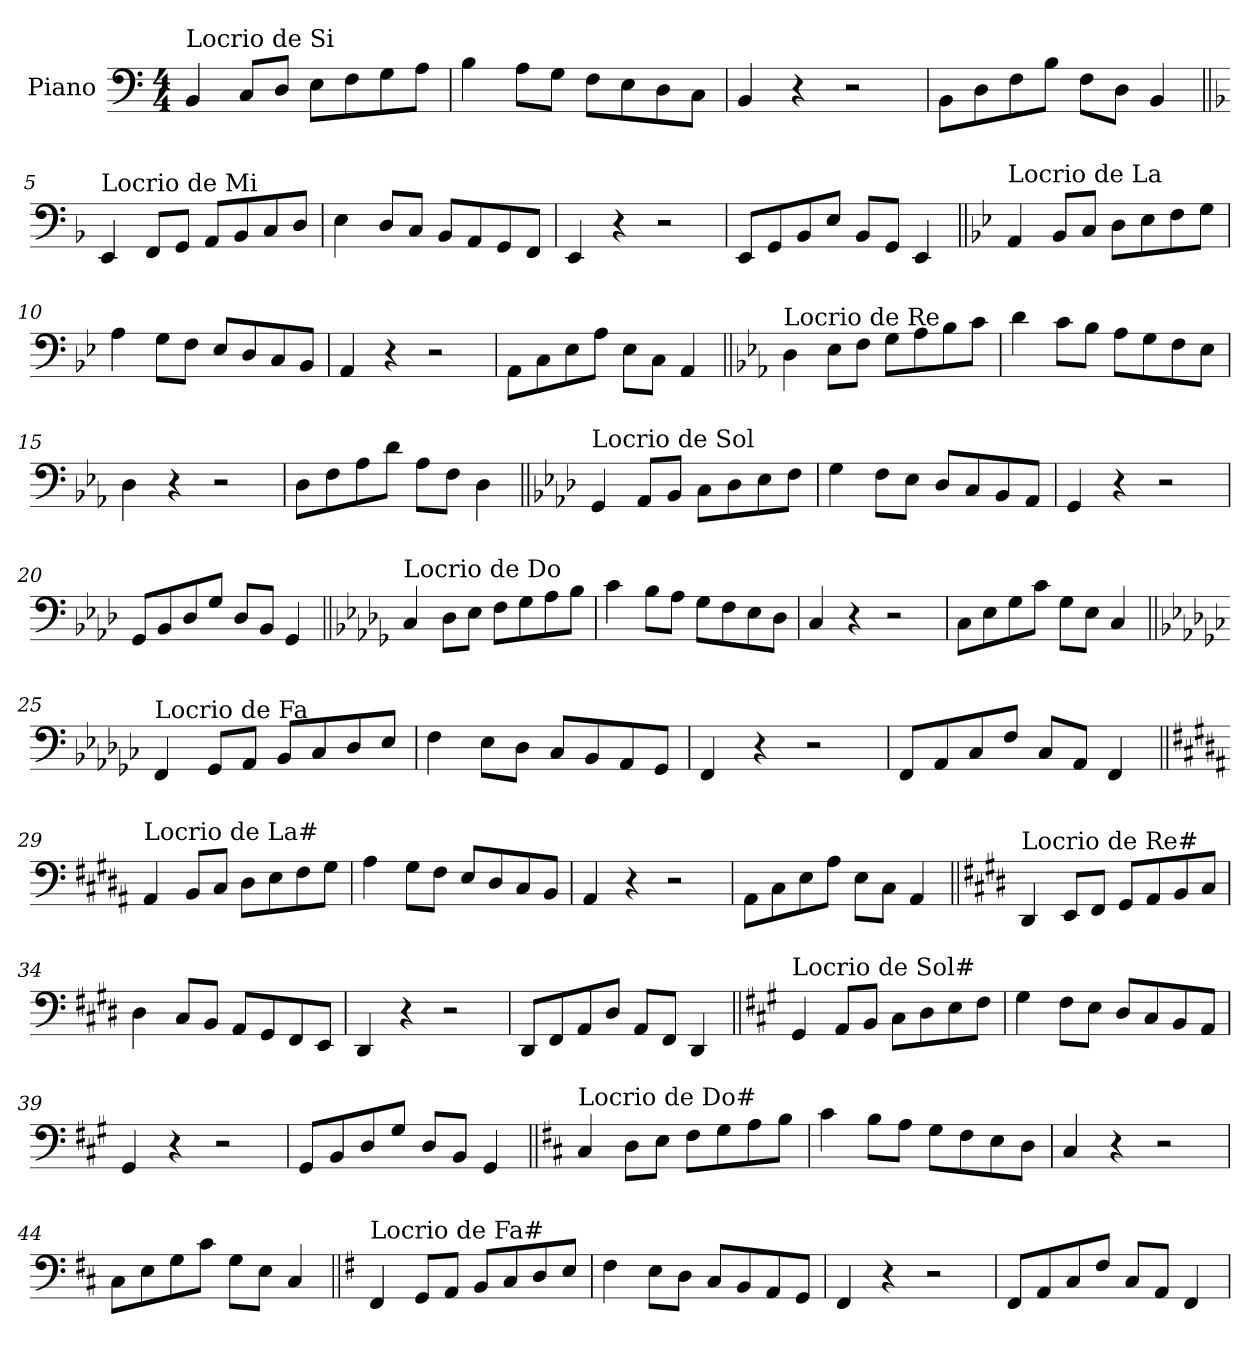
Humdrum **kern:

**kern
*part1
*staff1
*I"Piano
*I'Pno.
*clefF4
*k[]
*M4/4
=1
!LO:TX:a:t=Locrio de Si
4BB/
8C/L
8D/J
8E\L
8F\
8G\
8A\J
=2
4B\
8A\L
8G\J
8F\L
8E\
8D\
8C\J
=3
4BB/
4r
2r
=4
8BB\L
8D\
8F\
8B\J
8F\L
8D\J
4BB/
!!LO:LB:g=z
=5||
*k[b-]
!LO:TX:a:t=Locrio de Mi
4EE/
8FF/L
8GG/J
8AA/L
8BB-/
8C/
8D/J
=6
4E\
8D/L
8C/J
8BB-/L
8AA/
8GG/
8FF/J
=7
4EE/
4r
2r
=8
8EE/L
8GG/
8BB-/
8E/J
8BB-/L
8GG/J
4EE/
!!LO:LB:g=z
=9||
*k[b-e-]
!LO:TX:a:t=Locrio de La
4AA/
8BB-/L
8C/J
8D\L
8E-\
8F\
8G\J
=10
4A\
8G\L
8F\J
8E-/L
8D/
8C/
8BB-/J
=11
4AA/
4r
2r
=12
8AA\L
8C\
8E-\
8A\J
8E-\L
8C\J
4AA/
!!LO:LB:g=z
=13||
*k[b-e-a-]
!LO:TX:a:t=Locrio de Re
4D\
8E-\L
8F\J
8G\L
8A-\
8B-\
8c\J
=14
4d\
8c\L
8B-\J
8A-\L
8G\
8F\
8E-\J
=15
4D\
4r
2r
=16
8D\L
8F\
8A-\
8d\J
8A-\L
8F\J
4D\
!!LO:LB:g=z
=17||
*k[b-e-a-d-]
!LO:TX:a:t=Locrio de Sol
4GG/
8AA-/L
8BB-/J
8C\L
8D-\
8E-\
8F\J
=18
4G\
8F\L
8E-\J
8D-/L
8C/
8BB-/
8AA-/J
=19
4GG/
4r
2r
=20
8GG/L
8BB-/
8D-/
8G/J
8D-/L
8BB-/J
4GG/
!!LO:LB:g=z
=21||
*k[b-e-a-d-g-]
!LO:TX:a:t=Locrio de Do
4C/
8D-\L
8E-\J
8F\L
8G-\
8A-\
8B-\J
=22
4c\
8B-\L
8A-\J
8G-\L
8F\
8E-\
8D-\J
=23
4C/
4r
2r
=24
8C\L
8E-\
8G-\
8c\J
8G-\L
8E-\J
4C/
!!LO:LB:g=z
=25||
*k[b-e-a-d-g-c-]
!LO:TX:a:t=Locrio de Fa
4FF/
8GG-/L
8AA-/J
8BB-/L
8C-/
8D-/
8E-/J
=26
4F\
8E-\L
8D-\J
8C-/L
8BB-/
8AA-/
8GG-/J
=27
4FF/
4r
2r
=28
8FF/L
8AA-/
8C-/
8F/J
8C-/L
8AA-/J
4FF/
!!LO:LB:g=z
=29||
*k[f#c#g#d#a#]
!LO:TX:a:t=Locrio de La#
4AA#/
8BB/L
8C#/J
8D#\L
8E\
8F#\
8G#\J
=30
4A#\
8G#\L
8F#\J
8E/L
8D#/
8C#/
8BB/J
=31
4AA#/
4r
2r
=32
8AA#\L
8C#\
8E\
8A#\J
8E\L
8C#\J
4AA#/
!!LO:LB:g=z
=33||
*k[f#c#g#d#]
!LO:TX:a:t=Locrio de Re#
4DD#/
8EE/L
8FF#/J
8GG#/L
8AA/
8BB/
8C#/J
=34
4D#\
8C#/L
8BB/J
8AA/L
8GG#/
8FF#/
8EE/J
=35
4DD#/
4r
2r
=36
8DD#/L
8FF#/
8AA/
8D#/J
8AA/L
8FF#/J
4DD#/
!!LO:LB:g=z
=37||
*k[f#c#g#]
!LO:TX:a:t=Locrio de Sol#
4GG#/
8AA/L
8BB/J
8C#\L
8D\
8E\
8F#\J
=38
4G#\
8F#\L
8E\J
8D/L
8C#/
8BB/
8AA/J
=39
4GG#/
4r
2r
=40
8GG#/L
8BB/
8D/
8G#/J
8D/L
8BB/J
4GG#/
!!LO:LB:g=z
=41||
*k[f#c#]
!LO:TX:a:t=Locrio de Do#
4C#/
8D\L
8E\J
8F#\L
8G\
8A\
8B\J
=42
4c#\
8B\L
8A\J
8G\L
8F#\
8E\
8D\J
=43
4C#/
4r
2r
=44
8C#\L
8E\
8G\
8c#\J
8G\L
8E\J
4C#/
!!LO:LB:g=z
=45||
*k[f#]
!LO:TX:a:t=Locrio de Fa#
4FF#/
8GG/L
8AA/J
8BB/L
8C/
8D/
8E/J
=46
4F#\
8E\L
8D\J
8C/L
8BB/
8AA/
8GG/J
=47
4FF#/
4r
2r
=48
8FF#/L
8AA/
8C/
8F#/J
8C/L
8AA/J
4FF#/
=
*-
